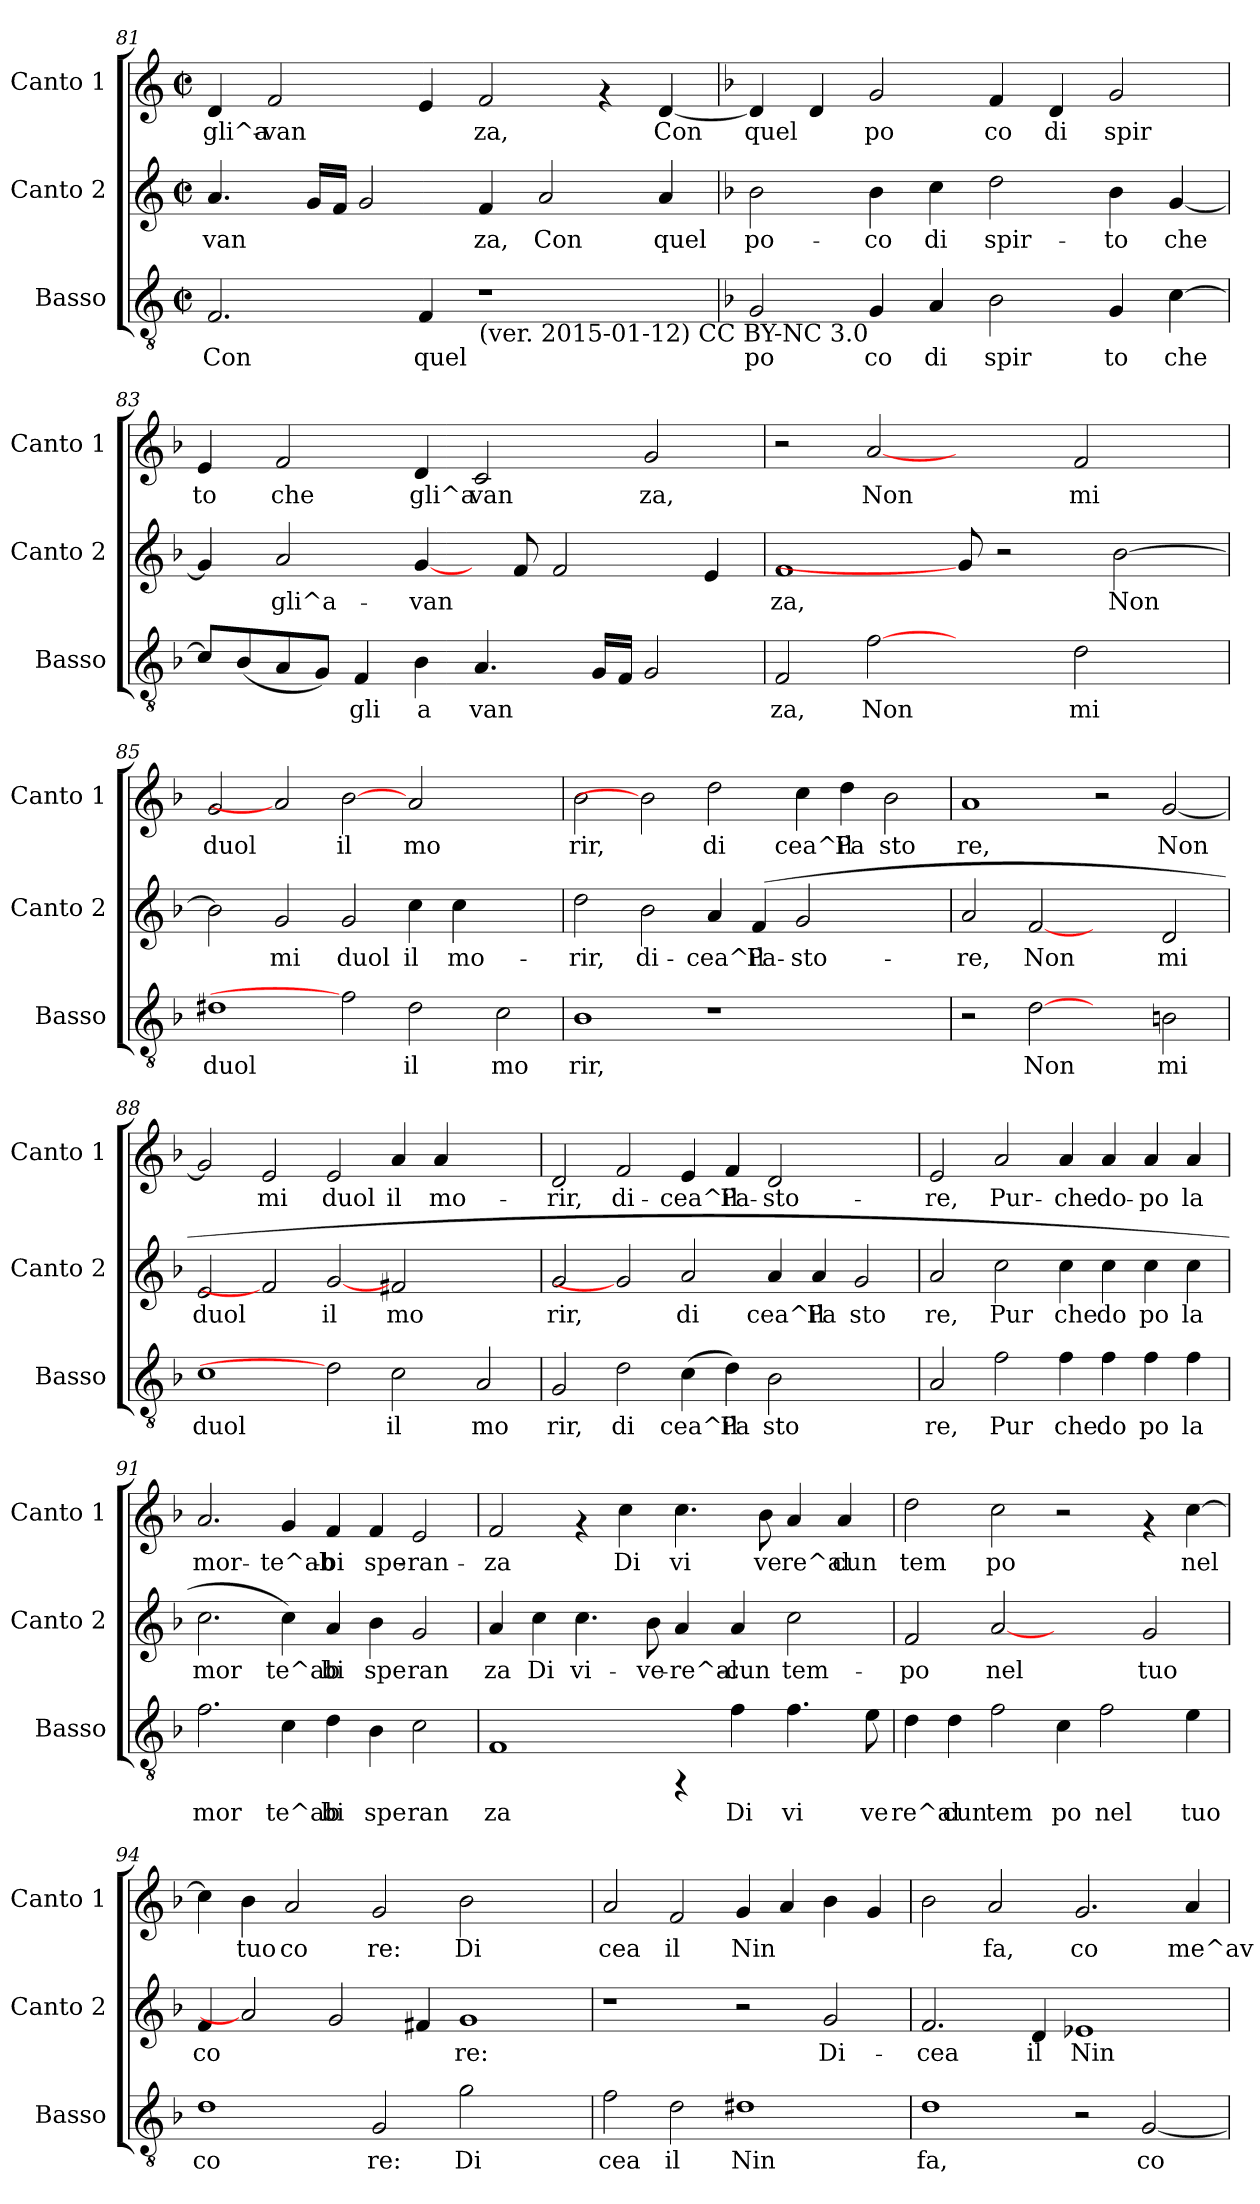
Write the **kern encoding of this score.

**kern	**text	**kern	**text	**kern	**text
*part3	*part3	*part2	*part2	*part1	*part1
*staff3	*staff3	*staff2	*staff2	*staff1	*staff1
*I"Basso	*	*I"Canto 2	*	*I"Canto 1	*
*I'Basso	*	*I'Canto 2	*	*I'Canto 1	*
*clefGv2	*	*clefG2	*	*clefG2	*
*ITrd-3c-5	*	*	*	*ITrd-3c-5	*
*k[b-]	*	*k[]	*	*k[b-]	*
*F:	*	*C:	*	*F:	*
*M2/2	*	*M2/2	*	*M2/2	*
*met(c|)	*	*met(c|)	*	*met(c|)	*
=81	=81	=81	=81	=81	=81
!	!LO:LY:b:cj	!	!LO:LY:b:cj	!	!LO:LY:a:cj
2.B-/	Con	4.a/	van	4g/	gli^a-
!	!	!	!	!	!LO:LY:a:cj
.	.	.	.	2b-/	-van-
!	!	!	!LO:LY:b:cj	!	!
.	.	16g/L	.	.	.
!	!	!	!LO:LY:b:cj	!	!
.	.	16f/J	.	.	.
!	!	!	!LO:LY:b:cj	!	!
.	.	2g/	.	.	.
!	!LO:LY:b:cj	!	!	!	!LO:LY:a:cj
4B-/	quel	.	.	4a/	--
!LO:TX:b:t=(ver. 2015-01-12) CC BY-NC 3.0	!	!	!	!	!
!	!	!	!LO:LY:b:cj	!	!LO:LY:a:cj
1r	.	4f/	za,	2b-/	-za,
!	!	!	!LO:LY:b:cj	!	!
.	.	2a/	Con	.	.
.	.	.	.	4rf	.
!	!	!	!LO:LY:b:cj	!	!LO:LY:a:cj
.	.	4a/	quel	[>4g/	Con
!!LO:PB:g=z
=82	=82	=82	=82	=82	=82
*k[b-e-]	*	*k[b-]	*	*k[b-e-]	*
*B-:	*	*F:	*	*B-:	*
!	!LO:LY:b:cj	!	!LO:LY:b:cj	!	!LO:LY:a:cj
2c/	po	2b-\	po-	4g/]	quel
!	!	!	!	!	!LO:LY:a:cj
.	.	.	.	4g/	.
!	!LO:LY:b:cj	!	!LO:LY:b:cj	!	!LO:LY:a:cj
4c/	co	4b-\	-co	2cc/	po
!	!LO:LY:b:cj	!	!LO:LY:b:cj	!	!
4d/	di	4cc\	di	.	.
!	!LO:LY:b:cj	!	!LO:LY:b:cj	!	!LO:LY:a:cj
2e-\	spir	2dd\	spir-	4b-/	co
!	!	!	!	!	!LO:LY:a:cj
.	.	.	.	4g/	di
!	!LO:LY:b:cj	!	!LO:LY:b:cj	!	!LO:LY:a:cj
4c/	to	4b-\	-to	2cc/	spir
!	!LO:LY:b:cj	!	!LO:LY:b:cj	!	!
[>4f\	che	[<4g/	che	.	.
=83	=83	=83	=83	=83	=83
!	!LO:LY:b:cj	!	!LO:LY:b:cj	!	!LO:LY:a:cj
8f/L]	.	4g/]	.	4a>/	to
!	!LO:LY:b:cj	!	!	!	!
(>8e-/	.	.	.	.	.
!	!LO:LY:b:cj	!	!LO:LY:b:cj	!	!LO:LY:a:cj
8d/	.	2a/	gli^a-	2b-/	che
!	!LO:LY:b:cj	!	!	!	!
8c/J)	.	.	.	.	.
!	!LO:LY:b:cj	!	!	!	!
4B-/	gli	.	.	.	.
!	!LO:LY:b:cj	!	!LO:LY:b:cj	!	!LO:LY:a:cj
4e-\	a	[4g/	-van-	4g/	gli^a
!	!LO:LY:b:cj	!	!	!	!LO:LY:a:cj
4.d/	van	8ryy	.	2f/	van
!	!	!	!LO:LY:b:cj	!	!
.	.	8f/	--	.	.
!	!	!	!LO:LY:b:cj	!	!
.	.	2f/	--	.	.
!	!LO:LY:b:cj	!	!	!	!
16c/L	.	.	.	.	.
!	!LO:LY:b:cj	!	!	!	!
16B-/J	.	.	.	.	.
!	!LO:LY:b:cj	!	!	!	!LO:LY:a:cj
2c/	.	.	.	2cc/	za,
!	!	!	!LO:LY:b:cj	!	!
.	.	4e/	--	.	.
=84	=84	=84	=84	=84	=84
!	!LO:LY:b:cj	!	!LO:LY:b:cj	!	!
2B-/	za,	1f	-za,	2r	.
!	!LO:LY:b:cj	!	!	!	!LO:LY:a:cj
[2b-	Non	.	.	[2dd	Non
2ryy	.	8g/]	.	2ryy	.
.	.	2r	.	.	.
!	!LO:LY:b:cj	!	!	!	!LO:LY:a:cj
2g\	mi	.	.	2b-/	mi
!	!	!	!LO:LY:b:cj	!	!
.	.	[>2b-\	Non	.	.
8ryy	.	.	.	8ryy	.
=85	=85	=85	=85	=85	=85
!	!LO:LY:b:cj	!	!LO:LY:b:cj	!	!LO:LY:b:cj
1g#X	duol	2b-\]	.	2cc/	duol
!	!	!	!LO:LY:b:cj	!	!
.	.	2g/	mi	2dd]	.
!	!	!	!LO:LY:b:cj	!	!LO:LY:b:cj
2b-]	.	2g/	duol	[2ee-	il
!	!LO:LY:b:cj	!	!LO:LY:b:cj	!	!LO:LY:b:cj
2g#\	il	4cc\	il	2dd/	mo
!	!	!	!LO:LY:b:cj	!	!
.	.	4cc\	mo-	.	.
!	!LO:LY:b:cj	!	!	!	!
2f\	mo	2ryy	.	2ryy	.
=86	=86	=86	=86	=86	=86
!	!LO:LY:b:cj	!	!LO:LY:b:cj	!	!LO:LY:b:cj
1e-	rir,	2dd\	-rir,	2ee-\	rir,
!	!	!	!LO:LY:b:cj	!	!
.	.	2b-\	di-	2ee-]	.
!	!	!	!LO:LY:b:cj	!	!LO:LY:b:cj
1r	.	4a/	-cea^il	2gg\	di
!	!	!	!LO:LY:b:cj	!	!
.	.	(<4f/	Pa-	.	.
!	!	!	!LO:LY:b:cj	!	!LO:LY:b:cj
.	.	2g/	-sto-	4ff\	cea^il
!	!	!	!	!	!LO:LY:b:cj
.	.	.	.	4gg\	Pa
!	!	!	!	!	!LO:LY:b:cj
2ryy	.	2ryy	.	2ee-\	sto
!!LO:LB:g=z
=87	=87	=87	=87	=87	=87
!	!	!	!LO:LY:b:cj	!	!LO:LY:b:cj
2r	.	2a/	-re,	1dd	re,
!	!LO:LY:b:cj	!	!LO:LY:b:cj	!	!
[2g	Non	[2f	Non	.	.
2ryy	.	2ryy	.	2r	.
!	!LO:LY:b:cj	!	!LO:LY:b:cj	!	!LO:LY:b:cj
2en\	mi	2d/	mi	[<2cc/	Non
=88	=88	=88	=88	=88	=88
!	!LO:LY:b:cj	!	!LO:LY:b:cj	!	!LO:LY:b:cj
1f	duol	2e/	duol	2cc/]	.
!	!	!	!	!	!LO:LY:b:cj
.	.	2f]	.	2a/	mi
!	!	!	!LO:LY:b:cj	!	!LO:LY:b:cj
2g]	.	[2g	il	2a/	duol
!	!LO:LY:b:cj	!	!LO:LY:b:cj	!	!LO:LY:b:cj
2f\	il	2f#X/	mo	4dd/	il
!	!	!	!	!	!LO:LY:b:cj
.	.	.	.	4dd/	mo-
!	!LO:LY:b:cj	!	!	!	!
2d/	mo	2ryy	.	2ryy	.
=89	=89	=89	=89	=89	=89
!	!LO:LY:b:cj	!	!LO:LY:b:cj	!	!LO:LY:b:cj
2c/	rir,	2g/	rir,	2g/	-rir,
!	!LO:LY:b:cj	!	!	!	!LO:LY:b:cj
2g\	di	2g]	.	2b-/	di-
!	!LO:LY:b:cj	!	!LO:LY:b:cj	!	!LO:LY:b:cj
(<4f\	cea^il	2a/	di	4a/	-cea^il
!	!LO:LY:b:cj	!	!	!	!LO:LY:b:cj
4g\)	Pa	.	.	4b-/	Pa-
!	!LO:LY:b:cj	!	!LO:LY:b:cj	!	!LO:LY:b:cj
2e-\	sto	4a/	cea^il	2g/	-sto-
!	!	!	!LO:LY:b:cj	!	!
.	.	4a/	Pa	.	.
!	!	!	!LO:LY:b:cj	!	!
2ryy	.	2g/	sto	2ryy	.
=90	=90	=90	=90	=90	=90
!	!LO:LY:b:cj	!	!LO:LY:b:cj	!	!LO:LY:b:cj
2d/	re,	2a/	re,	2a/	-re,
!	!LO:LY:b:cj	!	!LO:LY:b:cj	!	!LO:LY:b:cj
2b-\	Pur	2cc\	Pur	2dd/	Pur-
!	!LO:LY:b:cj	!	!LO:LY:b:cj	!	!LO:LY:b:cj
4b-\	che	4cc\	che	4dd/	-che
!	!LO:LY:b:cj	!	!LO:LY:b:cj	!	!LO:LY:b:cj
4b-\	do	4cc\	do	4dd/	do-
!	!LO:LY:b:cj	!	!LO:LY:b:cj	!	!LO:LY:b:cj
4b-\	po	4cc\	po	4dd/	-po
!	!LO:LY:b:cj	!	!LO:LY:b:cj	!	!LO:LY:b:cj
4b-\	la	4cc\	la	4dd/	la
=91	=91	=91	=91	=91	=91
!	!LO:LY:b:cj	!	!LO:LY:b:cj	!	!LO:LY:b:cj
2.b-\	mor	2.cc\	mor	2.dd/	mor-
!	!LO:LY:b:cj	!	!LO:LY:b:cj	!	!LO:LY:b:cj
4f\	te^ab	4cc\)	te^ab	4cc/	-te^ab-
!	!LO:LY:b:cj	!	!LO:LY:b:cj	!	!LO:LY:b:cj
4g\	bi	4a/	bi	4b-/	-bi
!	!LO:LY:b:cj	!	!LO:LY:b:cj	!	!LO:LY:b:cj
4e-\	spe	4b-\	spe	4b-/	spe-
!	!LO:LY:b:cj	!	!LO:LY:b:cj	!	!LO:LY:b:cj
2f\	ran	2g/	ran	2a/	-ran-
!!LO:LB:g=z
=92	=92	=92	=92	=92	=92
!	!LO:LY:b:cj	!	!LO:LY:b:cj	!	!LO:LY:b:cj
1B-	za	4a/	za	2b-/	-za
!	!	!	!LO:LY:b:cj	!	!
.	.	4cc\	Di	.	.
!	!	!	!LO:LY:b:cj	!	!
.	.	4.cc\	vi-	4rf	.
!	!	!	!	!	!LO:LY:b:cj
.	.	.	.	4ff\	Di
!	!	!	!LO:LY:b:cj	!	!
.	.	8b-\	-ve-	.	.
!	!	!	!LO:LY:b:cj	!	!LO:LY:b:cj
4rFF	.	4a/	-re^al-	4.ff\	vi
!	!LO:LY:b:cj	!	!LO:LY:b:cj	!	!
4b-\	Di	4a/	-cun	.	.
!	!	!	!	!	!LO:LY:b:cj
.	.	.	.	8ee-\	ve
!	!LO:LY:b:cj	!	!LO:LY:b:cj	!	!LO:LY:b:cj
4.b-\	vi	2cc\	tem-	4dd/	re^al
!	!	!	!	!	!LO:LY:b:cj
.	.	.	.	4dd/	cun
!	!LO:LY:b:cj	!	!	!	!
8a\	ve	.	.	.	.
=93	=93	=93	=93	=93	=93
!	!LO:LY:b:cj	!	!LO:LY:b:cj	!	!LO:LY:b:cj
4g\	re^al	2f/	-po	2gg\	tem
!	!LO:LY:b:cj	!	!	!	!
4g\	cun	.	.	.	.
!	!LO:LY:b:cj	!	!LO:LY:b:cj	!	!LO:LY:b:cj
2b-\	tem	[2a	nel	2ff\	po
!	!LO:LY:b:cj	!	!	!	!
4f\	po	2ryy	.	2r	.
!	!LO:LY:b:cj	!	!	!	!
2b-\	nel	.	.	.	.
!	!	!	!LO:LY:b:cj	!	!
.	.	2g/	tuo	4rf	.
!	!LO:LY:b:cj	!	!	!	!LO:LY:b:cj
4a\	tuo	.	.	[>4ff\	nel
=94	=94	=94	=94	=94	=94
!	!LO:LY:b:cj	!	!LO:LY:b:cj	!	!LO:LY:b:cj
1g	co	4f/	co-	4ff\]	.
!	!	!	!	!	!LO:LY:b:cj
.	.	2a]	.	4ee-\	tuo
!	!	!	!	!	!LO:LY:b:cj
.	.	.	.	2dd/	co
!	!	!	!LO:LY:b:cj	!	!
.	.	2g/	--	.	.
!	!LO:LY:b:cj	!	!	!	!LO:LY:b:cj
2c/	re:	.	.	2cc/	re:
!	!	!	!LO:LY:b:cj	!	!
.	.	4f#/	--	.	.
!	!LO:LY:b:cj	!	!LO:LY:b:cj	!	!LO:LY:b:cj
2cc\	Di	1g	-re:	2ee-\	Di
2ryy	.	.	.	2ryy	.
=95	=95	=95	=95	=95	=95
!	!LO:LY:b:cj	!	!	!	!LO:LY:b:cj
2b-\	cea	1r	.	2dd/	cea
!	!LO:LY:b:cj	!	!	!	!LO:LY:b:cj
2g\	il	.	.	2b-/	il
!	!LO:LY:b:cj	!	!	!	!LO:LY:b:cj
1g#X	Nin	2r	.	4cc/	Nin
!	!	!	!	!	!LO:LY:b:cj
.	.	.	.	4dd/	.
!	!	!	!LO:LY:b:cj	!	!LO:LY:b:cj
.	.	2g/	Di-	4ee-\	.
!	!	!	!	!	!LO:LY:b:cj
.	.	.	.	4cc/	.
!!LO:PB:g=z
=96	=96	=96	=96	=96	=96
!	!LO:LY:b:cj	!	!LO:LY:b:cj	!	!LO:LY:b:cj
1g	fa,	2.f/	-cea	2ee-\	.
!	!	!	!	!	!LO:LY:b:cj
.	.	.	.	2dd/	fa,
!	!	!	!LO:LY:b:cj	!	!
.	.	4d/	il	.	.
!	!	!	!LO:LY:b:cj	!	!LO:LY:b:cj
2r	.	1e-X	Nin-	2.cc/	co
!	!LO:LY:b:cj	!	!	!	!
[<2c/	co	.	.	.	.
!	!	!	!	!	!LO:LY:b:cj
.	.	.	.	4dd/	me^av
=	=	=	=	=	=
*-	*-	*-	*-	*-	*-
